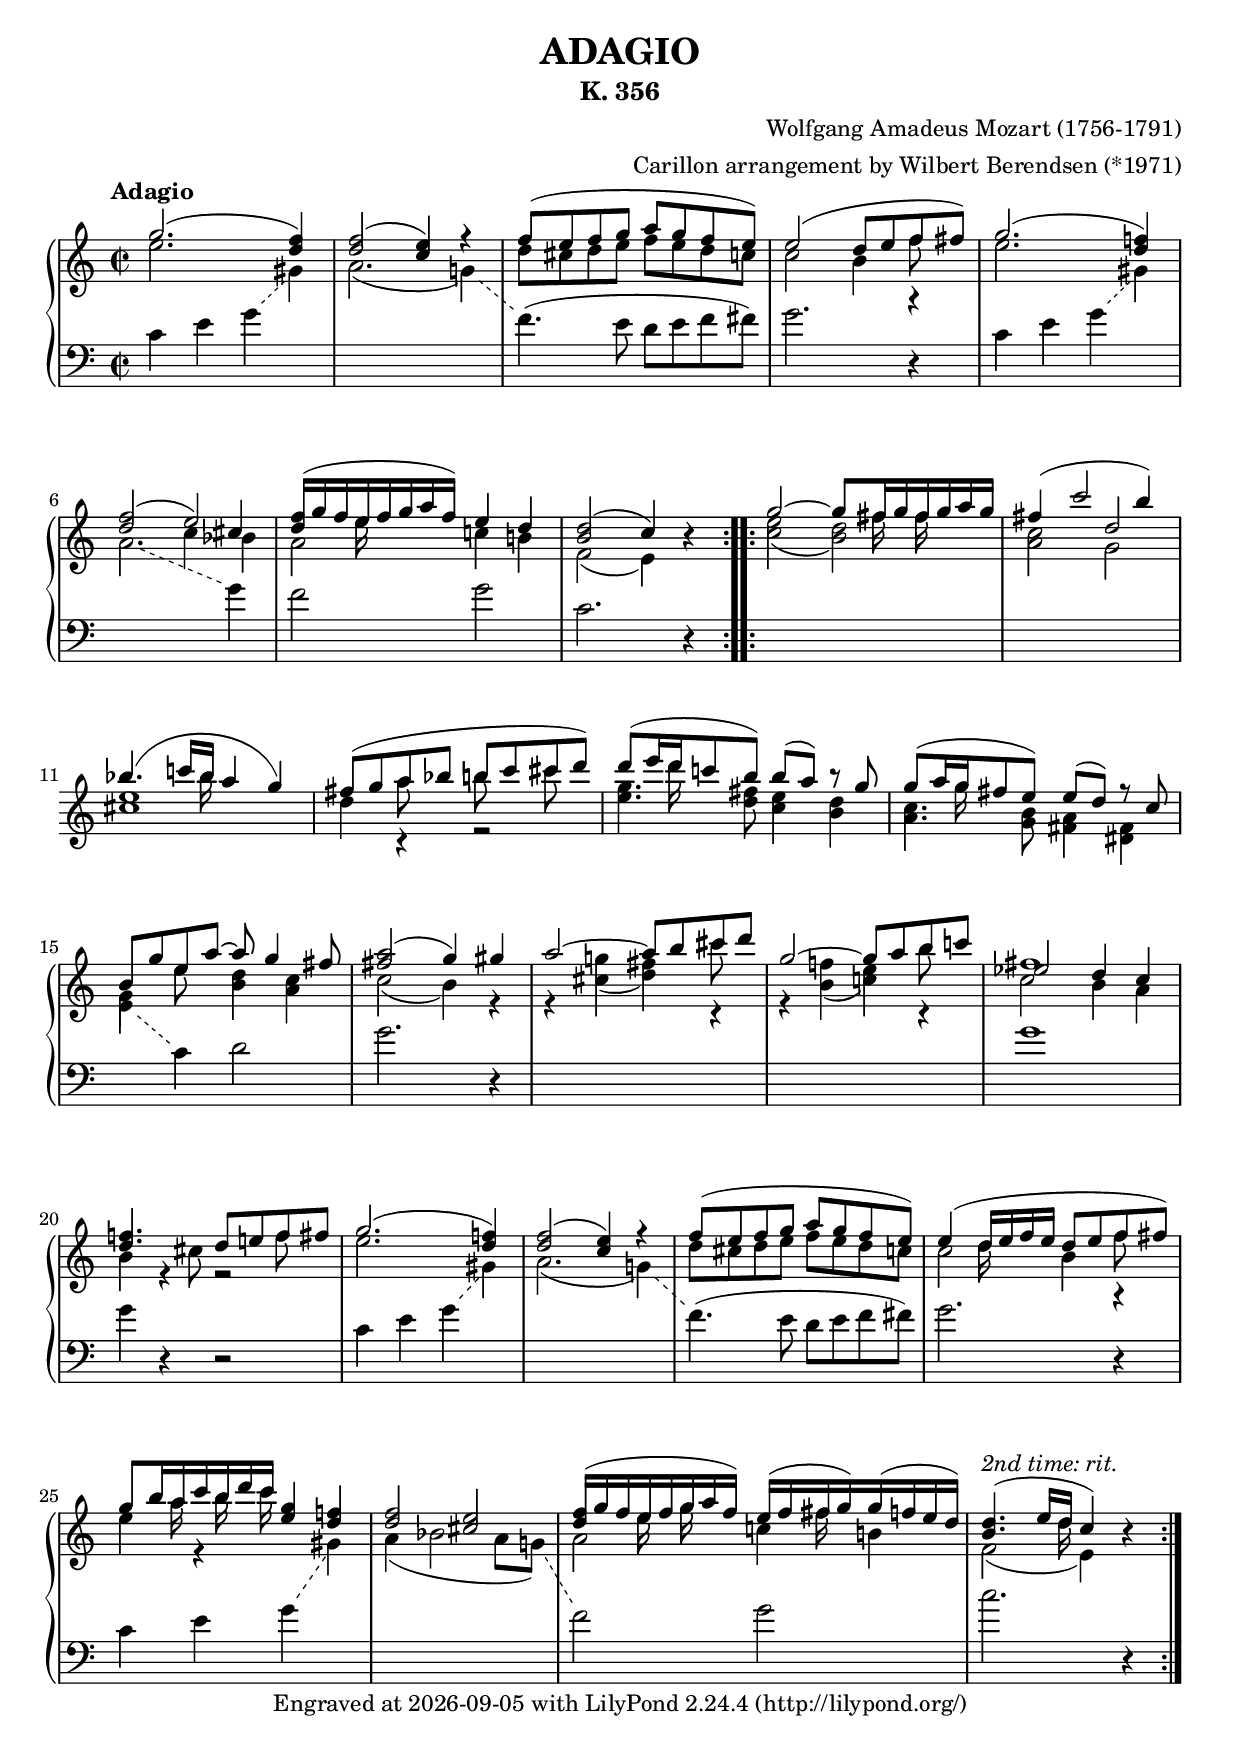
\version "2.13.34"

%{
  Based on http://lsr.dsi.unimi.it/LSR/Snippet?id=336
  
  Merges rests and multi-measure rests that occur on the same moment inside a
  staff with two voices.
  
  Usage:
  
  \include "merge-rests"
  
  \layout {
    \mergeRests
  }
  
  or inside the music:
  
  \new Staff <<
    \relative c' {
      \mergeRestsOn	%% in one of the voices is sufficient
      c4 d e f g r r2
    }
    \\
    \relative c' {
      a4 b c d e r r2
    }
  >>
 
%}
\version "2.12.3"


#(define (rest-score r)
  (let ((score 0)
	(yoff (ly:grob-property-data r 'Y-offset))
	(sp (ly:grob-property-data r 'staff-position)))
    (if (number? yoff)
	(set! score (+ score 2))
	(if (eq? yoff 'calculation-in-progress)
	    (set! score (- score 3))))
    (and (number? sp)
	 (<= 0 2 sp)
	 (set! score (+ score 2))
	 (set! score (- score (abs (- 1 sp)))))
    score))

#(define (merge-rests-on-positioning grob)
  (let* ((can-merge #f)
	 (elts (ly:grob-object grob 'elements))
	 (num-elts (and (ly:grob-array? elts)
			(ly:grob-array-length elts)))
	 (two-voice? (= num-elts 2)))
    (if two-voice?
	(let* ((v1-grob (ly:grob-array-ref elts 0))
	       (v2-grob (ly:grob-array-ref elts 1))
	       (v1-rest (ly:grob-object v1-grob 'rest))
	       (v2-rest (ly:grob-object v2-grob 'rest)))
	  (and
	   (ly:grob? v1-rest)
	   (ly:grob? v2-rest)
	   (let* ((v1-duration-log (ly:grob-property v1-rest 'duration-log))
		  (v2-duration-log (ly:grob-property v2-rest 'duration-log))
		  (v1-dot (ly:grob-object v1-rest 'dot))
		  (v2-dot (ly:grob-object v2-rest 'dot))
		  (v1-dot-count (and (ly:grob? v1-dot)
				     (ly:grob-property v1-dot 'dot-count -1)))
		  (v2-dot-count (and (ly:grob? v2-dot)
				     (ly:grob-property v2-dot 'dot-count -1))))
	     (set! can-merge
		   (and
		    (number? v1-duration-log)
		    (number? v2-duration-log)
		    (= v1-duration-log v2-duration-log)
		    (eq? v1-dot-count v2-dot-count)))
	     (if can-merge
		 ;; keep the rest that looks best:
		 (let* ((keep-v1? (>= (rest-score v1-rest)
				      (rest-score v2-rest)))
			(rest-to-keep (if keep-v1? v1-rest v2-rest))
			(dot-to-kill (if keep-v1? v2-dot v1-dot)))
		   ;; uncomment if you're curious of which rest was chosen:
		   ;;(ly:grob-set-property! v1-rest 'color green)
		   ;;(ly:grob-set-property! v2-rest 'color blue)
		   (ly:grob-suicide! (if keep-v1? v2-rest v1-rest))
		   (if (ly:grob? dot-to-kill)
		       (ly:grob-suicide! dot-to-kill))
		   (ly:grob-set-property! rest-to-keep 'direction 0)
		   (ly:rest::y-offset-callback rest-to-keep)))))))
    (if can-merge
	#t
	(ly:rest-collision::calc-positioning-done grob))))

#(define merge-multi-measure-rests-on-Y-offset
  ;; Call this to get the 'Y-offset of a MultiMeasureRest.
  ;; It keeps track of other MultiMeasureRests in the same NonMusicalPaperColumn
  ;; and StaffSymbol. If two are found, delete one and return 0 for Y-offset of
  ;; the other one.
  (let ((table (make-weak-key-hash-table)))
    (lambda (grob)
      (let* ((ssymb (ly:grob-object grob 'staff-symbol))
	     (nmcol (ly:grob-parent grob X))
	     (ssymb-hash (or (hash-ref table ssymb)
			     (hash-set! table ssymb (make-hash-table))))
	     (othergrob (hash-ref ssymb-hash nmcol)))
	    (if (ly:grob? othergrob)
		(begin
		  ;; Found the other grob in this staff/column,
		  ;; delete it and move ours.
		  (ly:grob-suicide! othergrob)
		  (hash-remove! ssymb-hash nmcol)
		  0)
		(begin
		  ;; Just save this grob and return the default value.
		  (hash-set! ssymb-hash nmcol grob)
		  (ly:staff-symbol-referencer::callback grob)))))))


mergeRestsOn = {
  \override Staff.RestCollision #'positioning-done = #merge-rests-on-positioning
  \override Staff.MultiMeasureRest #'Y-offset = #merge-multi-measure-rests-on-Y-offset
}

mergeRestsOff = {
  \revert Staff.RestCollision #'positioning-done
  \revert Staff.MultiMeasureRest #'Y-offset
}

mergeRests = \layout {
  \context {
    \Staff
    \override RestCollision #'positioning-done = #merge-rests-on-positioning
    \override MultiMeasureRest #'Y-offset = #merge-multi-measure-rests-on-Y-offset
  }
}



\header {
  title = "ADAGIO"
  subtitle = "K. 356"
  composer = "Wolfgang Amadeus Mozart (1756-1791)"
  arranger = "Carillon arrangement by Wilbert Berendsen (*1971)"
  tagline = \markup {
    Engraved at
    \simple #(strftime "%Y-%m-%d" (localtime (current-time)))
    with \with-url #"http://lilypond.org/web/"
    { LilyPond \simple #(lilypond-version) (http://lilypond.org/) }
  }  
}

\paper {
  ragged-last-bottom = ##f
  indent = #0
  systems-per-page = #6
}

\layout {
  \context {
    \Staff
    \RemoveEmptyStaves
  }
  \context {
    \Voice
    \override VoiceFollower #'style = #'dashed-line
  }
}

toManual = {
  \change Staff = "manual"
  \voiceTwo
}

toPedal = {
  \change Staff = "pedal"
  \oneVoice
}

icc = \once \override NoteColumn #'ignore-collision = ##t
showSwitch = { \once \set followVoice = ##t }
plusDown = #(define-music-function (parser location note) (ly:music?)
	      #{ << $note \new Voice { \voiceTwo $note } >> #})
plusUp = #(define-music-function (parser location note) (ly:music?)
	      #{ << $note \new Voice { \voiceOne $note } >> #})

global = {
  \time 2/2
  \key c \major
  #(set-accidental-style 'modern)
}

upper = \relative c''' {
  \tempo "Adagio"
  \global
  \voiceOne
  \repeat volta 2 {
    g2.( <d f>4) |
    <d f>2( <c e>4) r |
    f8( e f g a g f e) |
    e2( d8 e \plusDown f fis) |
    
    g2.( <d f>4) |
    <d f>2( e) |
    <%{\tweak #'duration-log #1%} d f>16( g f \plusDown e f g a f) e4 d |
    <b d>2( c4) r |
  }
  \repeat volta 2 {
    g'2~ g8 \plusDown fis16 g \plusDown fis g a g |
    fis4( c'2 b4) |
    bes4.( c16 \plusDown bes a4 g) |
    fis8( g \plusDown a bes \plusDown b c \plusDown cis d) |
    d8( e16 \plusDown d c8 b) b( a) r g |
    g8( a16 \plusDown g fis8 e) e( d) r c |
    b8 g' \plusDown e a~a g4 fis8 |
    <fis a>2( g4) gis |
    a2~ a8 b \plusDown cis d |
    g,2~ g8 a \plusDown b c |
    fis,1 |
    <f d>4. \stemDown cis8 \stemUp d e \plusDown f fis |
    
    g2.( <d f>4) |
    <d f>2( <c e>4) r |
    f8( e f g a g f e) |
    e4( \plusDown d16 e f e d8 e \plusDown f fis) |
    
    g8 b16 \plusDown a c \plusDown b d \plusDown c <e, g>4 <d f> |
    <d f>2 <cis e> |
    <%{\tweak #'duration-log #1%} d f>16( g f \plusDown e f \plusDown g a f) e( f \plusDown fis g) g( f e d) |
    <d b>4.(^\markup \italic { 2nd time: rit. } e16 \plusDown d c4) r |
    
  } 
  
}

middle = \relative c'' {
  \repeat volta 2 {
    \voiceTwo
    e2. s4 |
    s1 |
    d8 cis d e f e d c |
    c2 b4 r |
    
    e2. s4 |
    s2 c4 << cis \\ bes >> |
    a2 c4 b |
    f2( e4) r |
  }
  \repeat volta 2 {
    <c' e>2( <b d>) |
    <a c> << d \\ g, >> |
    <cis e>1 |
    d4 r r2 |
    <e g>4. <d fis>8 <c e>4 <b d> |
    <a c>4. <g b>8 <fis a>4 <dis fis> |
    \icc g4 s <b d> <a c> |
    c2( b4) r |
    r4 <cis g'>( <d fis>) r |
    r4 <b f'>( <c e>) r |
    << \new Voice { \voiceThree es2 \voiceOne d4 c }
      { c2 b4 a } >> |
    b4 r r2 |
    
    e2. s4 |
    s1 |
    d8 cis d e f e d c |
    c2 b4 r |
    e4 r s2 |
    s1 |
    a,2 c4 b |
    f2( e4) r |
  }
}

bass = \relative c' {
  \repeat volta 2 {
    c4 e g \showSwitch \toManual gis |
    a2.( g4) |
    \showSwitch \toPedal
    f4.( e8 d e f fis) |
    g2. r4 |
    
    c,4 e g \showSwitch \toManual gis |
    a2. \showSwitch \toPedal g4 |
    f2 g |
    c,2. r4 |
  }
  \repeat volta 2 {
    s1*6 |
    \toManual
    e4 \showSwitch \toPedal c d2 |
    g2. r4 |
    s1*2 |
    g1 |
    g4 r r2 |
    
    c,4 e g \showSwitch \toManual gis |
    a2.( g4) |
    \showSwitch \toPedal
    f4.( e8 d e f fis) |
    g2. r4 |
    
    \toPedal
    c,4 e g \showSwitch \toManual gis |
    a4( bes2 a8 g) |
    \showSwitch \toPedal
    f2 g |
    c2. r4 |
    
    
  }
}

\score {
  \new GrandStaff <<
    \new Staff = "manual" <<
      \clef treble
      \mergeRestsOn
      \new Voice = "upper" \upper
      \new Voice = "middle" \middle
    >>
    \new Staff = "pedal" <<
      \mergeRestsOn
      \clef bass
      \new Voice = "bass" \bass
    >>
  >>
}
